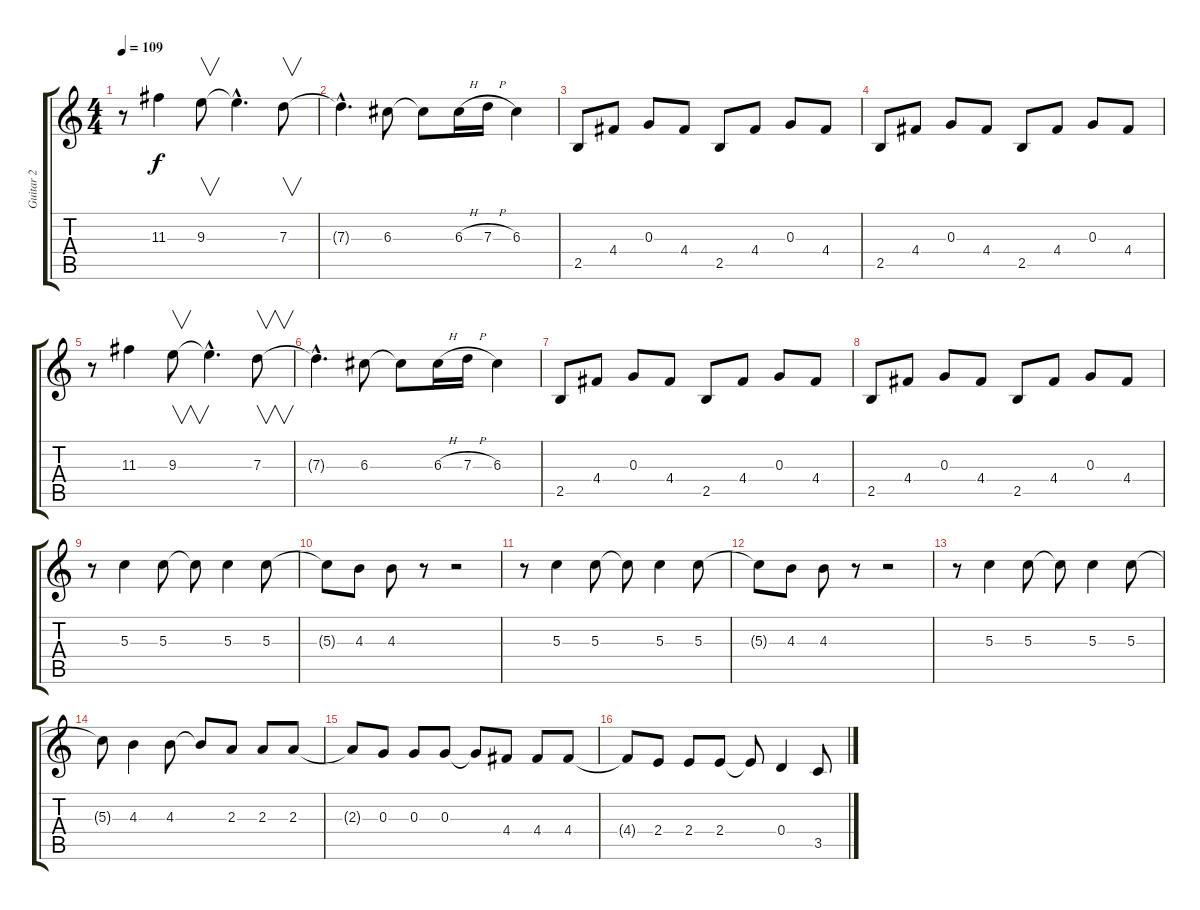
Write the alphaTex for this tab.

\track ("Guitar 2" "Guitar 2") {instrument acousticguitarnylon}
\staff {score tabs}
\tuning (E4 B3 G3 D3 A2 E2) {hide}
\ts (4 4)
\tempo 109
\clef g2
\ks c
r.8{dy f} 11.3.4 9.3.8{v} 9.3{hac t}.4{d} 7.3.8{v} |
7.3{hac t}.4{d} 6.3.8 6.3{t}.8 6.3{h}.16 7.3{h}.16 6.3.4 |
2.5.8 4.4.8 0.3.8 4.4.8 2.5.8 4.4.8 0.3.8 4.4.8 |
2.5.8 4.4.8 0.3.8 4.4.8 2.5.8 4.4.8 0.3.8 4.4.8 |
r.8 11.3.4 9.3.8{v} 9.3{hac t}.4{d} 7.3.8{v} |
7.3{hac t}.4{d} 6.3.8 6.3{t}.8 6.3{h}.16 7.3{h}.16 6.3.4 |
2.5.8 4.4.8 0.3.8 4.4.8 2.5.8 4.4.8 0.3.8 4.4.8 |
2.5.8 4.4.8 0.3.8 4.4.8 2.5.8 4.4.8 0.3.8 4.4.8 |
r.8 5.3.4 5.3.8 5.3{t}.8 5.3.4 5.3.8 |
5.3{t}.8 4.3.8 4.3.8 r.8 r.2 |
r.8 5.3.4 5.3.8 5.3{t}.8 5.3.4 5.3.8 |
5.3{t}.8 4.3.8 4.3.8 r.8 r.2 |
r.8 5.3.4 5.3.8 5.3{t}.8 5.3.4 5.3.8 |
5.3{t}.8 4.3.4 4.3.8 4.3{t}.8 2.3.8 2.3.8 2.3.8 |
2.3{t}.8 0.3.8 0.3.8 0.3.8 0.3{t}.8 4.4.8 4.4.8 4.4.8 |
4.4{t}.8 2.4.8 2.4.8 2.4.8 2.4{t}.8 0.4.4 3.5.8
